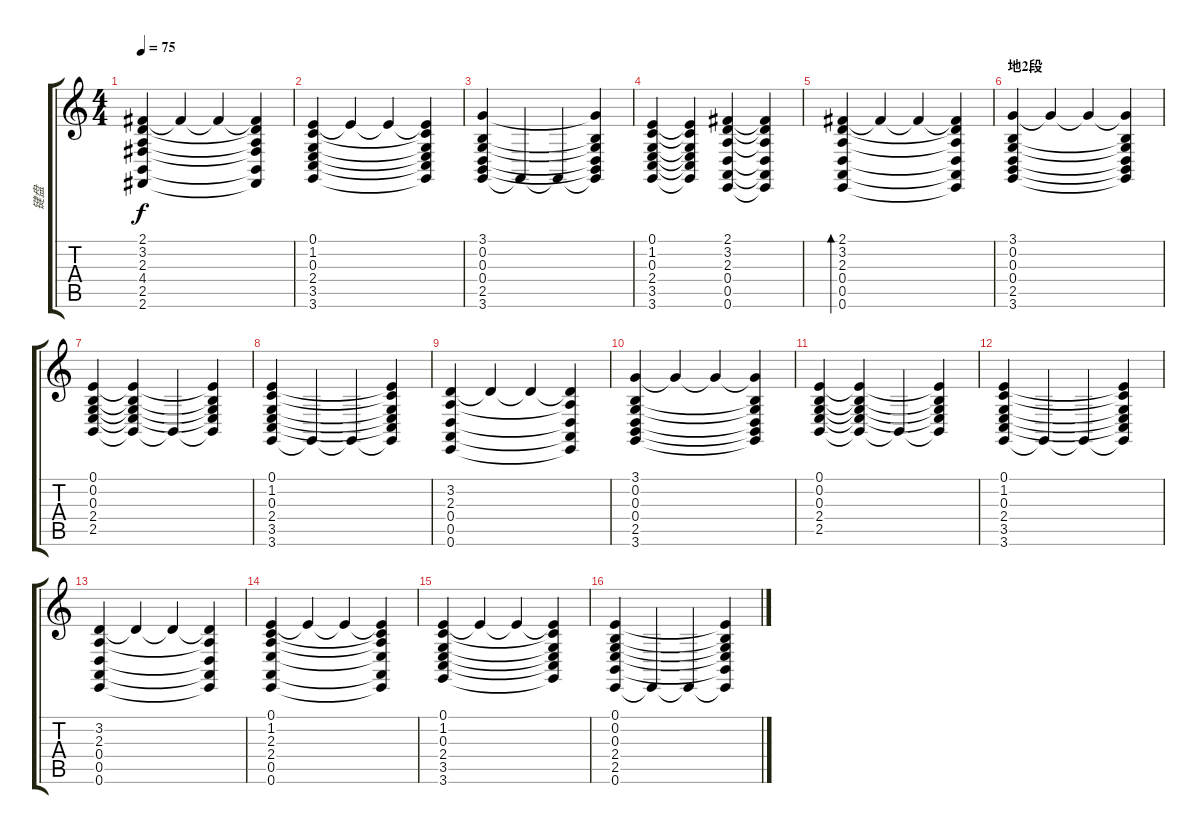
\track ("键盘" "键盘") {instrument pad4choir}
\staff {score tabs}
\tuning (E4 B3 G3 D3 A2 E2) {hide}
\ts (4 4)
\tempo 75
\clef g2
\ks c
(2.1 3.2 2.3 4.4 2.5 2.6).4{dy f} 2.1{t}.4 2.1{t}.4 (2.1{t} 3.2{t} 2.3{t} 4.4{t} 2.5{t} 2.6{t}).4 |
(0.1 1.2 0.3 2.4 3.5 3.6).4 0.1{t}.4 0.1{t}.4 (0.1{t} 1.2{t} 0.3{t} 2.4{t} 3.5{t} 3.6{t}).4 |
(3.1 0.2 0.3 0.4 2.5 3.6).4 3.6{t}.4 3.6{t}.4 (3.1{t} 0.2{t} 0.3{t} 0.4{t} 2.5{t} 3.6{t}).4 |
(0.1 1.2 0.3 2.4 3.5 3.6).4 (0.1{t} 1.2{t} 0.3{t} 2.4{t} 3.5{t} 3.6{t}).4 (2.1 3.2 2.3 0.4 0.5 0.6).4 (2.1{t} 3.2{t} 2.3{t} 0.4{t} 0.5{t} 0.6{t}).4 |
(2.1 3.2 2.3 0.4 0.5 0.6).4{bd 30} 2.1{t}.4 2.1{t}.4 (2.1{t} 3.2{t} 2.3{t} 0.4{t} 0.5{t} 0.6{t}).4 |
\section ("" "地2段")
(3.1 0.2 0.3 0.4 2.5 3.6).4 3.1{t}.4 3.1{t}.4 (3.1{t} 0.2{t} 0.3{t} 0.4{t} 2.5{t} 3.6{t}).4 |
(0.1 0.2 0.3 2.4 2.5).4 (0.1{t} 0.2{t} 0.3{t} 2.4{t} 2.5{t}).4 2.5{t}.4 (0.1{t} 0.2{t} 0.3{t} 2.4{t} 2.5{t}).4 |
(0.1 1.2 0.3 2.4 3.5 3.6).4 3.6{t}.4 3.6{t}.4 (0.1{t} 1.2{t} 0.3{t} 2.4{t} 3.5{t} 3.6{t}).4 |
(3.2 2.3 0.4 0.5 0.6).4 3.2{t}.4 3.2{t}.4 (3.2{t} 2.3{t} 0.4{t} 0.5{t} 0.6{t}).4 |
(3.1 0.2 0.3 0.4 2.5 3.6).4 3.1{t}.4 3.1{t}.4 (3.1{t} 0.2{t} 0.3{t} 0.4{t} 2.5{t} 3.6{t}).4 |
(0.1 0.2 0.3 2.4 2.5).4 (0.1{t} 0.2{t} 0.3{t} 2.4{t} 2.5{t}).4 2.5{t}.4 (0.1{t} 0.2{t} 0.3{t} 2.4{t} 2.5{t}).4 |
(0.1 1.2 0.3 2.4 3.5 3.6).4 3.6{t}.4 3.6{t}.4 (0.1{t} 1.2{t} 0.3{t} 2.4{t} 3.5{t} 3.6{t}).4 |
(3.2 2.3 0.4 0.5 0.6).4 3.2{t}.4 3.2{t}.4 (3.2{t} 2.3{t} 0.4{t} 0.5{t} 0.6{t}).4 |
(0.1 1.2 2.3 2.4 0.5 0.6).4 0.1{t}.4 0.1{t}.4 (0.1{t} 1.2{t} 2.3{t} 2.4{t} 0.5{t} 0.6{t}).4 |
(0.1 1.2 0.3 2.4 3.5 3.6).4 0.1{t}.4 0.1{t}.4 (0.1{t} 1.2{t} 0.3{t} 2.4{t} 3.5{t} 3.6{t}).4 |
(0.1 0.2 0.3 2.4 2.5 0.6).4 0.6{t}.4 0.6{t}.4 (0.1{t} 0.2{t} 0.3{t} 2.4{t} 2.5{t} 0.6{t}).4
